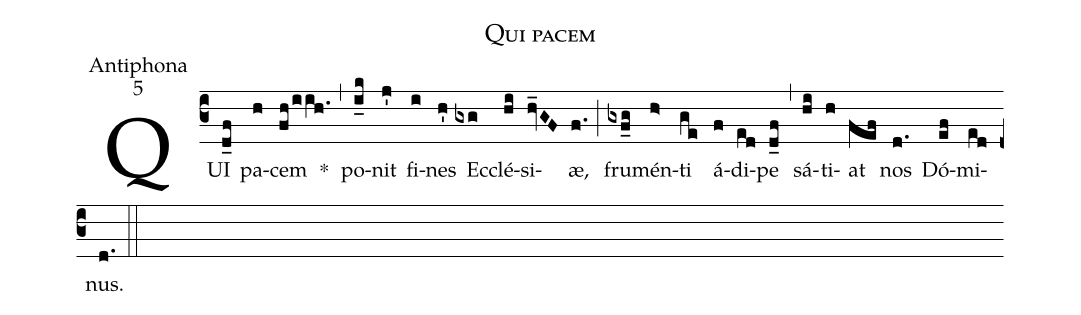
name:Qui pacem;
office-part:Antiphona;
mode:5;
%%
(c3) QUI(d_f) pa(h)cem(fh/iih.) *(,) po(i_k)nit(j') fi(i)nes(h') Ec(gxg)clé(hi)si(hv_GF)æ,(f.) (;) fru(gxf_g)mén(h>)ti(ge) á(f)di(ed)pe(d_f) (,) sá(hi)ti(h)at(fef) nos(d.) Dó(ef)mi(ed)nus.(d.) (::)
